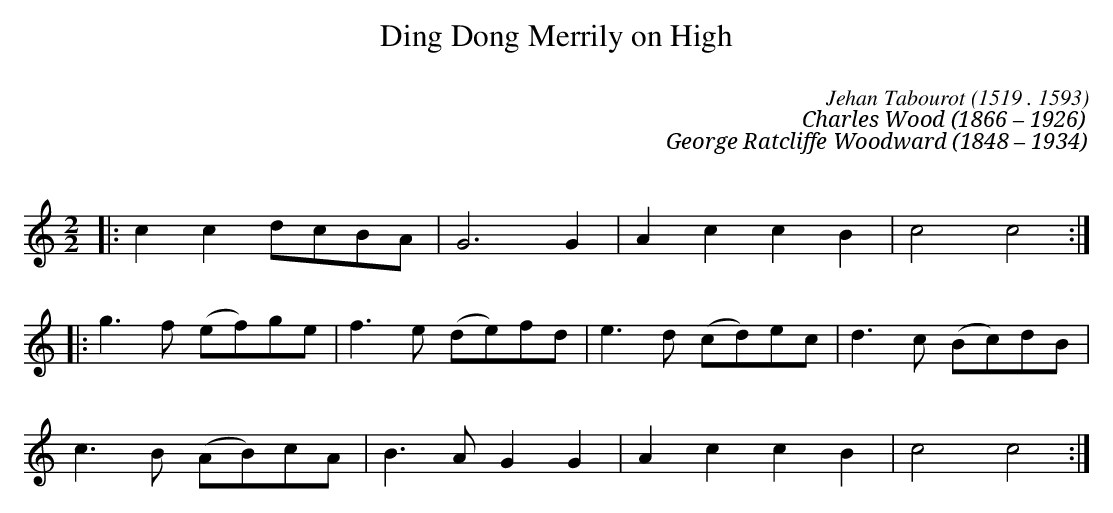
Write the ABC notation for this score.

X:1
C:
T: Ding Dong Merrily on High
C: Jehan Tabourot (1519 . 1593)
C: Charles Wood (1866 – 1926)
C: George Ratcliffe Woodward (1848 – 1934)
C:
M: 2/2
L: 1/8
K: C
V: 1
|: c2c2 dcBA | G6G2 | A2c2 c2B2 | c4 c4 :|
|: g2>f2 (ef)ge | f2>e2 (de)fd | e2>d2 (cd)ec | d2>c2 (Bc)dB |
c2>B2 (AB)cA | B2>A2 G2G2 | A2c2 c2B2 | c4 c4 :|
